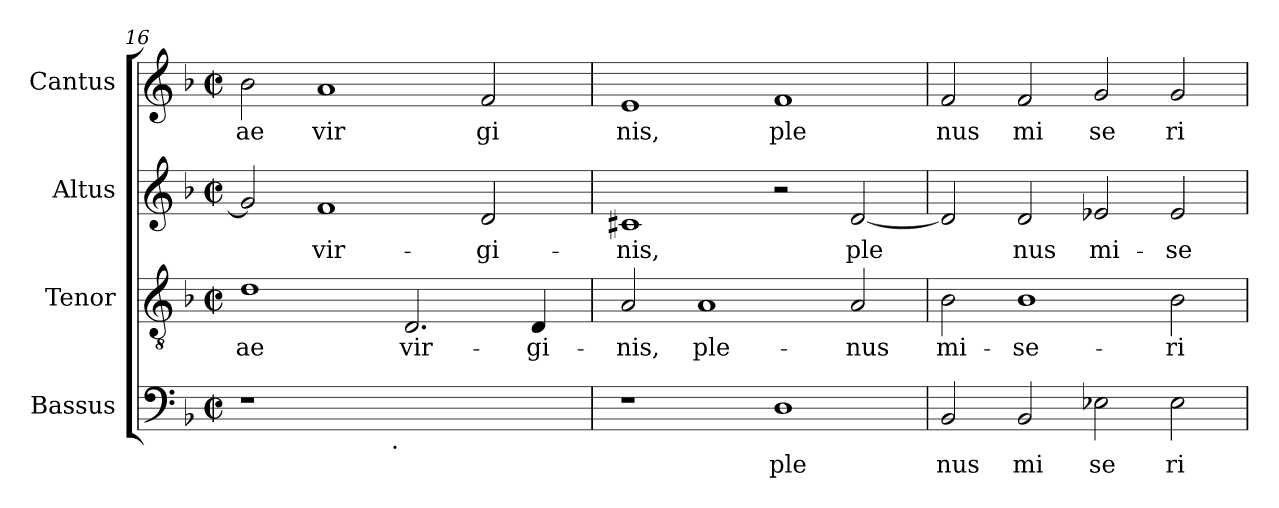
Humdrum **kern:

**kern	**text	**kern	**text	**kern	**text	**kern	**text
*part4	*part4	*part3	*part3	*part2	*part2	*part1	*part1
*staff4	*staff4	*staff3	*staff3	*staff2	*staff2	*staff1	*staff1
*I"Bassus	*	*I"Tenor	*	*I"Altus	*	*I"Cantus	*
*I'Bassus	*	*I'Tenor	*	*I'Altus	*	*I'Cantus	*
*clefF4	*	*clefGv2	*	*clefG2	*	*clefG2	*
*k[b-]	*	*k[b-]	*	*k[b-]	*	*k[b-]	*
*F:	*	*F:	*	*F:	*	*F:	*
*M2/2	*	*M2/2	*	*M2/2	*	*M2/2	*
*met(c|)	*	*met(c|)	*	*met(c|)	*	*met(c|)	*
=16	=16	=16	=16	=16	=16	=16	=16
!	!	!	!LO:LY:b:cj	!	!LO:LY:b:cj	!	!LO:LY:b:cj
*^	*	*	*	*	*	*	*
1r	2ryy	.	1d	-ae	2g/]	.	2b-\	ae
!	!	!	!	!	!	!LO:LY:b:cj	!	!LO:LY:b:cj
.	4...ryy	.	.	.	1f	vir-	1a	vir
!	!LO:TX:b:t=.	!	!	!	!	!	!	!
.	1ryy	.	.	.	.	.	.	.
!	!	!	!	!LO:LY:b:cj	!	!	!	!
1ryy	.	.	2.D/	vir-	.	.	.	.
!	!	!	!	!	!	!LO:LY:b:cj	!	!LO:LY:b:cj
.	.	.	.	.	2d/	-gi-	2f/	gi
!	!	!	!	!LO:LY:b:cj	!	!	!	!
.	.	.	4D/	-gi-	.	.	.	.
.	32ryy	.	.	.	.	.	.	.
=17	=17	=17	=17	=17	=17	=17	=17	=17
!	!	!	!	!LO:LY:b:cj	!	!LO:LY:b:cj	!	!LO:LY:b:cj
*v	*v	*	*	*	*	*	*	*
1r	.	2A/	-nis,	1c#X	-nis,	1e	nis,
!	!	!	!LO:LY:b:cj	!	!	!	!
.	.	1A	ple-	.	.	.	.
!	!LO:LY:b:cj	!	!	!	!	!	!LO:LY:b:cj
1D	ple	.	.	2r	.	1f	ple
!	!	!	!LO:LY:b:cj	!	!LO:LY:b:cj	!	!
.	.	2A/	-nus	[<2d/	ple-	.	.
=18	=18	=18	=18	=18	=18	=18	=18
!	!LO:LY:b:cj	!	!LO:LY:b:cj	!	!LO:LY:b:cj	!	!LO:LY:b:cj
2BB-/	nus	2B-\	mi-	2d/]	--	2f/	nus
!	!LO:LY:b:cj	!	!LO:LY:b:cj	!	!LO:LY:b:cj	!	!LO:LY:b:cj
2BB-/	mi	1B-	-se-	2d/	-nus	2f/	mi
!	!LO:LY:b:cj	!	!	!	!LO:LY:b:cj	!	!LO:LY:b:cj
2E-\	se	.	.	2e-X/	mi-	2g/	se
!	!LO:LY:b:cj	!	!LO:LY:b:cj	!	!LO:LY:b:cj	!	!LO:LY:b:cj
2E-\	ri	2B-\	-ri-	2e-/	-se-	2g/	ri
=	=	=	=	=	=	=	=
*-	*-	*-	*-	*-	*-	*-	*-
